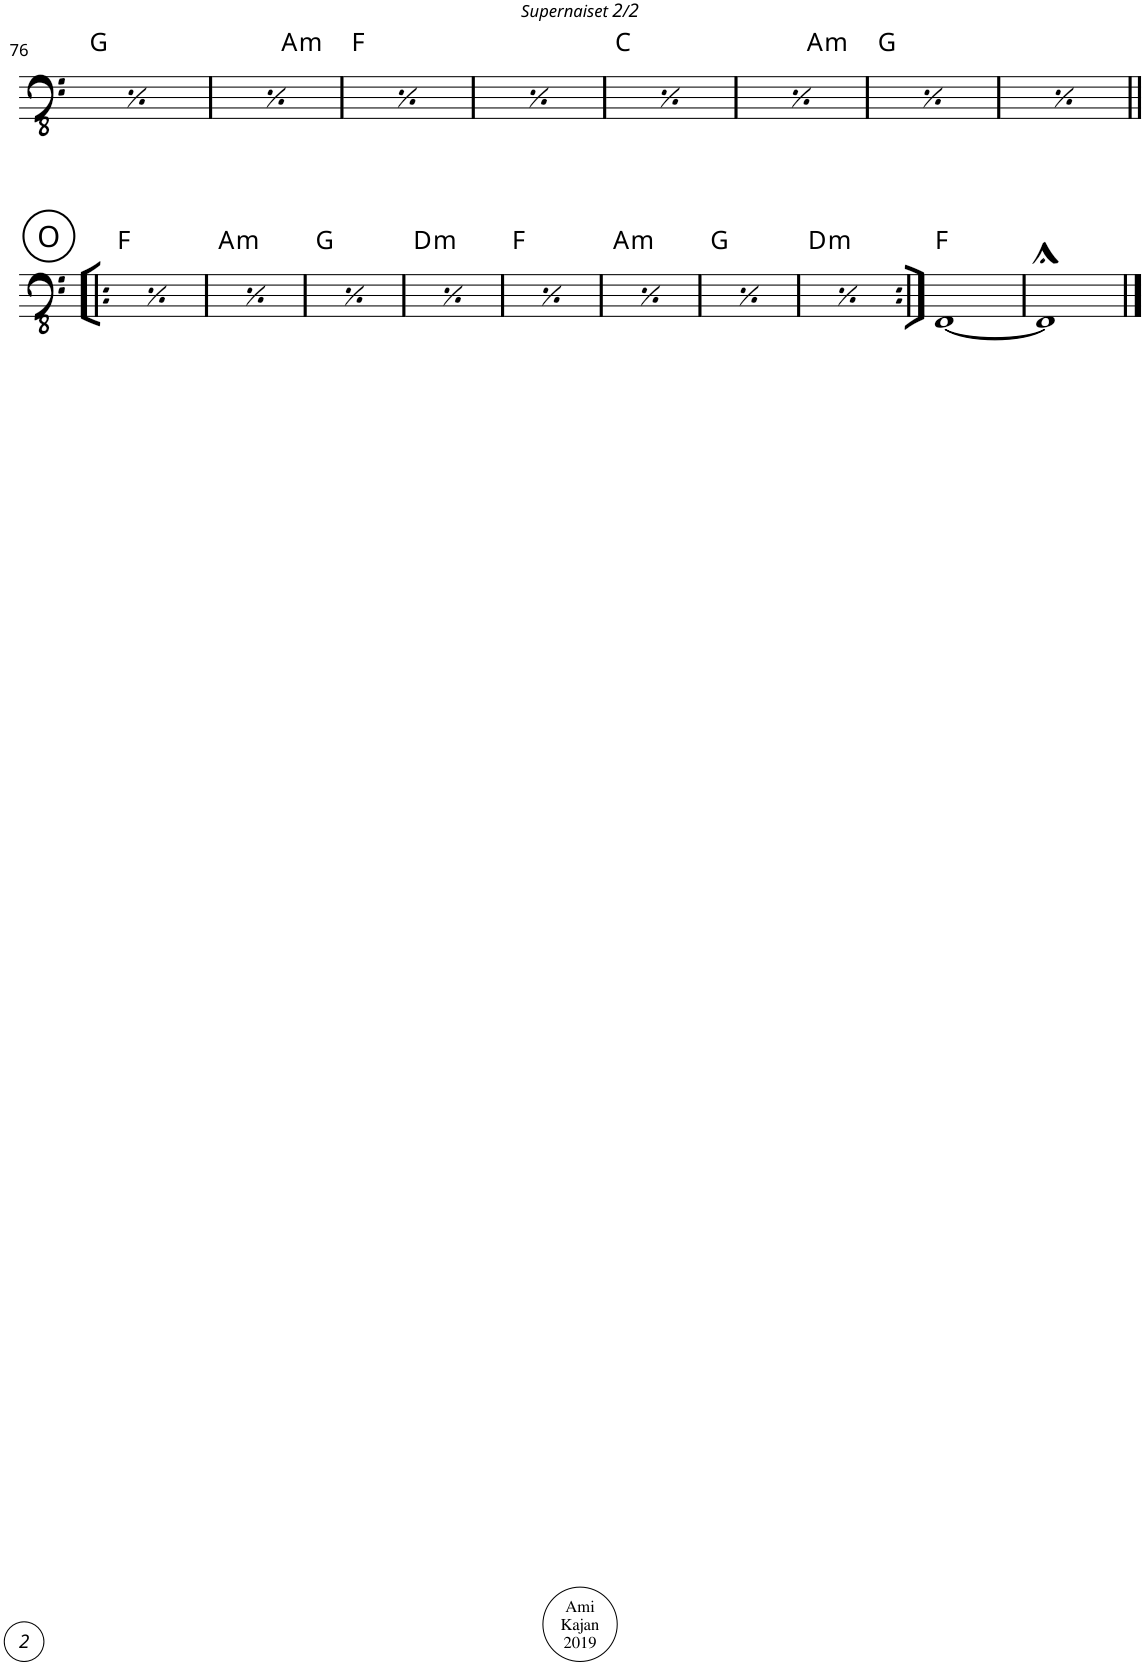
**kern	**harte
*part1	*part1
*staff1	*
*I"Acoustic Bass	*
*I'Bass	*
!!LO:PB:g=z
*clefFv4	*
*k[]	*
*M4/4	*
=76	=76
4CC/	.
4r	.
2r	.
=77	=77
4CC/	.
4r	.
2r	.
=78	=78
4CC/	.
4r	.
2r	.
=79	=79
4CC/	.
4r	.
2r	.
=80	=80
4CC/	.
4r	.
2r	.
=81	=81
4CC/	.
4r	.
2r	.
=82	=82
4CC/	.
4r	.
2r	.
=83	=83
4CC/	.
4r	.
2r	.
!!LO:LB:g=z
=84!|:	=84!|:
4CC/	.
4r	.
2r	.
=85	=85
4CC/	.
4r	.
2r	.
=86	=86
4CC/	.
4r	.
2r	.
=87	=87
4CC/	.
4r	.
2r	.
=88	=88
4CC/	.
4r	.
2r	.
=89	=89
4CC/	.
4r	.
2r	.
=90	=90
4CC/	.
4r	.
2r	.
=91	=91
4CC/	.
4r	.
2r	.
=92:|!	=92:|!
[1FFF	F:maj
=93	=93
1FFF;<]	.
==	==
*-	*-
